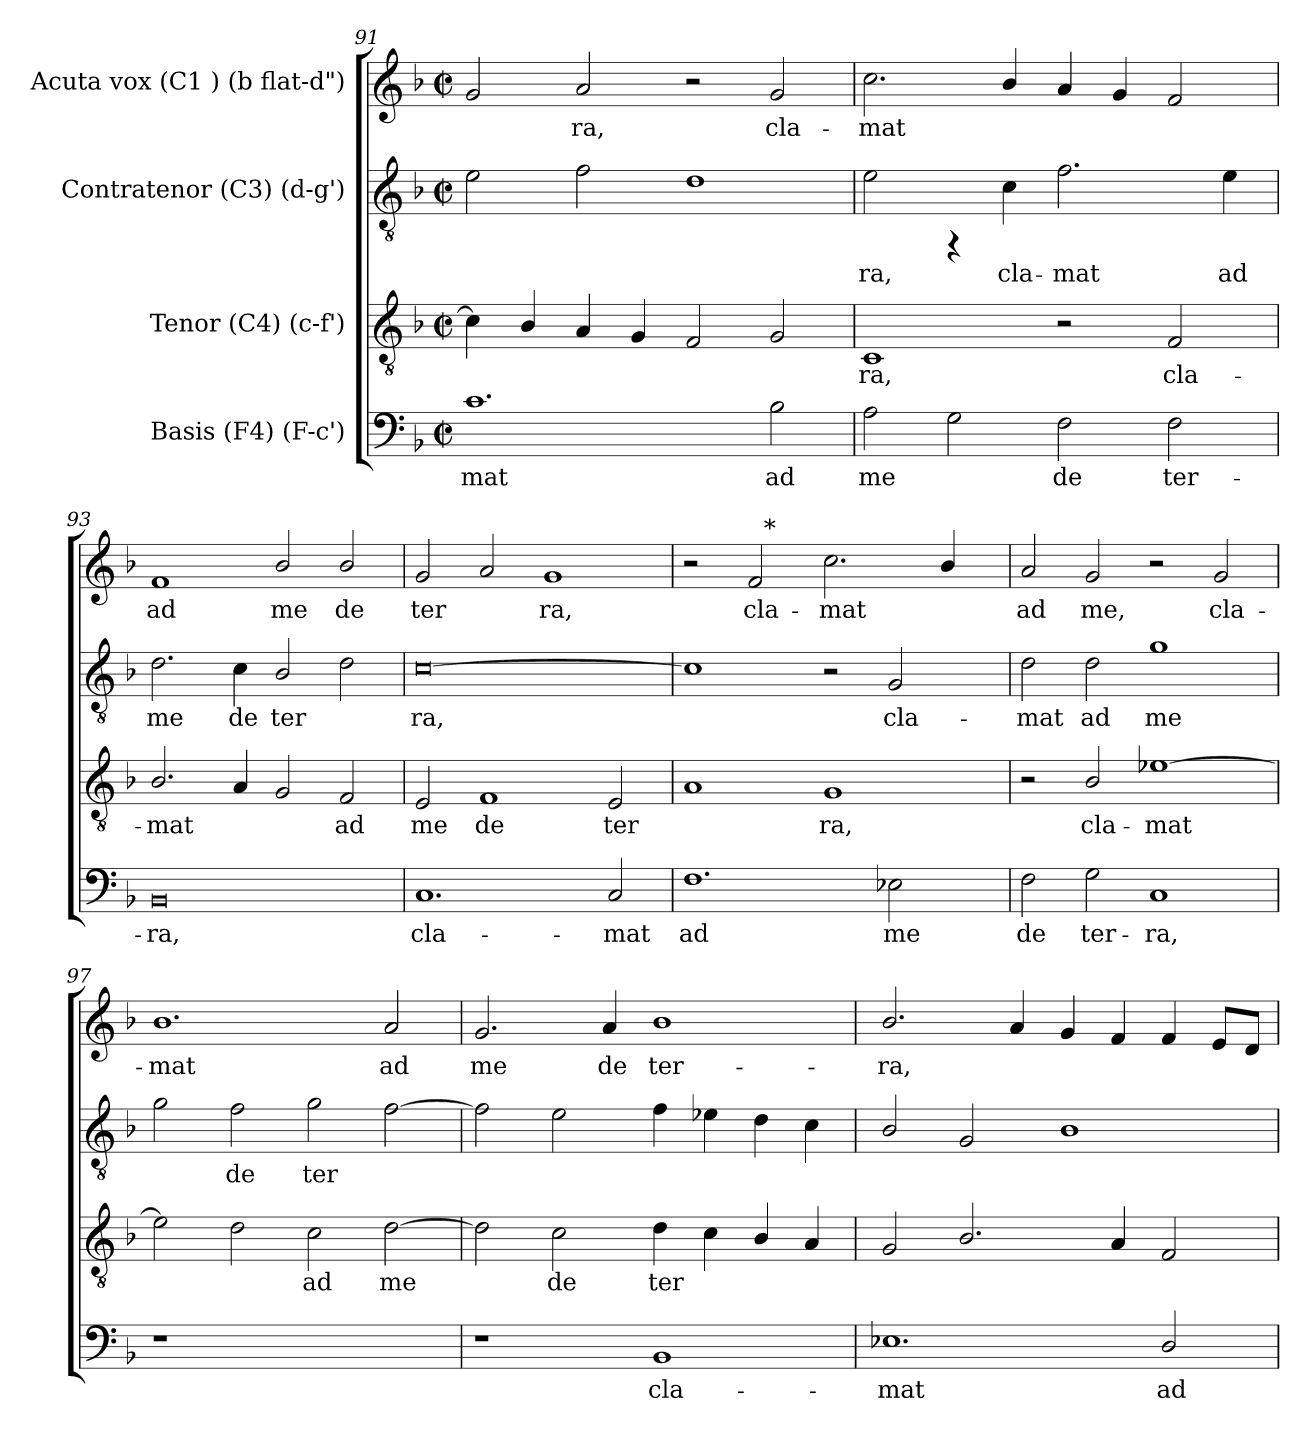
**kern	**text	**kern	**text	**kern	**text	**kern	**text
*part4	*part4	*part3	*part3	*part2	*part2	*part1	*part1
*staff4	*staff4	*staff3	*staff3	*staff2	*staff2	*staff1	*staff1
*I"Basis (F4)  (F-c')	*	*I"Tenor (C4)  (c-f')	*	*I"Contratenor (C3)  (d-g')	*	*I"Acuta vox (C1 )  (b flat-d")	*
*clefF4	*	*clefGv2	*	*clefGv2	*	*clefG2	*
*k[b-]	*	*k[b-]	*	*k[b-]	*	*k[b-]	*
*F:	*	*F:	*	*F:	*	*F:	*
*M2/2	*	*M2/2	*	*M2/2	*	*M2/2	*
*met(c|)	*	*met(c|)	*	*met(c|)	*	*met(c|)	*
=91	=91	=91	=91	=91	=91	=91	=91
!	!LO:LY:b:cj	!	!LO:LY:b:cj	!	!LO:LY:b:cj	!	!LO:LY:b:cj
1.c	-mat	4c\]	--	2e\	--	2g/	--
!	!	!	!LO:LY:b:cj	!	!	!	!
.	.	4B-/	--	.	.	.	.
!	!	!	!LO:LY:b:cj	!	!LO:LY:b:cj	!	!LO:LY:b:cj
.	.	4A/	--	2f\	--	2a/	-ra,
!	!	!	!LO:LY:b:cj	!	!	!	!
.	.	4G/	--	.	.	.	.
!	!	!	!LO:LY:b:cj	!	!LO:LY:b:cj	!	!
.	.	2F/	--	1d	--	2r	.
!	!LO:LY:b:cj	!	!LO:LY:b:cj	!	!	!	!LO:LY:b:cj
2B-\	ad	2G/	--	.	.	2g/	cla-
=92	=92	=92	=92	=92	=92	=92	=92
!	!LO:LY:b:cj	!	!LO:LY:b:cj	!	!LO:LY:b:cj	!	!LO:LY:b:cj
2A\	me	1C	-ra,	2e\	-ra,	2.cc\	-mat
!	!LO:LY:b:cj	!	!	!	!	!	!
2G\	.	.	.	4rFF	.	.	.
!	!	!	!	!	!LO:LY:b:cj	!	!LO:LY:b:cj
.	.	.	.	4c\	cla-	4b-/	.
!	!LO:LY:b:cj	!	!	!	!LO:LY:b:cj	!	!LO:LY:b:cj
2F\	de	2r	.	2.f\	-mat	4a/	.
!	!	!	!	!	!	!	!LO:LY:b:cj
.	.	.	.	.	.	4g/	.
!	!LO:LY:b:cj	!	!LO:LY:b:cj	!	!	!	!LO:LY:b:cj
2F\	ter-	2F/	cla-	.	.	2f/	.
!	!	!	!	!	!LO:LY:b:cj	!	!
.	.	.	.	4e\	ad	.	.
!!LO:PB:g=z
=93	=93	=93	=93	=93	=93	=93	=93
!	!LO:LY:b:cj	!	!LO:LY:b:cj	!	!LO:LY:b:cj	!	!LO:LY:b:cj
0BB-	-ra,	2.B-/	-mat	2.d\	me	1f	ad
!	!	!	!LO:LY:b:cj	!	!LO:LY:b:cj	!	!
.	.	4A/	.	4c\	de	.	.
!	!	!	!LO:LY:b:cj	!	!LO:LY:b:cj	!	!LO:LY:b:cj
.	.	2G/	.	2B-/	ter-	2b-/	me
!	!	!	!LO:LY:b:cj	!	!LO:LY:b:cj	!	!LO:LY:b:cj
.	.	2F/	ad	2d\	--	2b-/	de
=94	=94	=94	=94	=94	=94	=94	=94
!	!LO:LY:b:cj	!	!LO:LY:b:cj	!	!LO:LY:b:cj	!	!LO:LY:b:cj
1.C	cla-	2E/	me	[>0c	-ra,	2g/	ter-
!	!	!	!LO:LY:b:cj	!	!	!	!LO:LY:b:cj
.	.	1F	de	.	.	2a/	--
!	!	!	!	!	!	!	!LO:LY:b:cj
.	.	.	.	.	.	1g	-ra,
!	!LO:LY:b:cj	!	!LO:LY:b:cj	!	!	!	!
2C/	-mat	2E/	ter-	.	.	.	.
=95	=95	=95	=95	=95	=95	=95	=95
!	!LO:LY:b:cj	!	!LO:LY:b:cj	!	!LO:LY:b:cj	!	!
*	*	*	*	*	*	*^	*
1.F	ad	1A	--	1c]	.	2r	2ryy	.
!	!	!	!	!	!	!	!	!LO:LY:b:cj
.	.	.	.	.	.	2f/	32.ryy	cla-
!	!	!	!	!	!	!	!LO:TX:a:t=*	!
.	.	.	.	.	.	.	1ryy	.
!	!	!	!LO:LY:b:cj	!	!	!	!	!LO:LY:b:cj
.	.	1G	-ra,	2r	.	2.cc\	.	-mat
!	!LO:LY:b:cj	!	!	!	!LO:LY:b:cj	!	!	!
2E-X\	me	.	.	2G/	cla-	.	.	.
.	.	.	.	.	.	.	4ryy	.
!	!	!	!	!	!	!	!	!LO:LY:b:cj
.	.	.	.	.	.	4b-/	.	.
.	.	.	.	.	.	.	8ryy	.
.	.	.	.	.	.	.	16ryy	.
.	.	.	.	.	.	.	64ryy	.
=96	=96	=96	=96	=96	=96	=96	=96	=96
!	!LO:LY:b:cj	!	!	!	!LO:LY:b:cj	!	!	!LO:LY:b:cj
*	*	*	*	*	*	*v	*v	*
2F\	de	2r	.	2d\	-mat	2a/	ad
!	!LO:LY:b:cj	!	!LO:LY:b:cj	!	!LO:LY:b:cj	!	!LO:LY:b:cj
2G\	ter-	2B-/	cla-	2d\	ad	2g/	me,
!	!LO:LY:b:cj	!	!LO:LY:b:cj	!	!LO:LY:b:cj	!	!
1C	-ra,	[>1e-X	-mat	1g	me	2r	.
!	!	!	!	!	!	!	!LO:LY:b:cj
.	.	.	.	.	.	2g/	cla-
!!LO:PB:g=z
=97	=97	=97	=97	=97	=97	=97	=97
!	!	!	!LO:LY:b:cj	!	!LO:LY:b:cj	!	!LO:LY:b:cj
1r	.	2e-\]	.	2g\	.	1.b-	-mat
!	!	!	!LO:LY:b:cj	!	!LO:LY:b:cj	!	!
.	.	2d\	.	2f\	de	.	.
!	!	!	!LO:LY:b:cj	!	!LO:LY:b:cj	!	!
1ryy	.	2c\	ad	2g\	ter-	.	.
!	!	!	!LO:LY:b:cj	!	!LO:LY:b:cj	!	!LO:LY:b:cj
.	.	[>2d\	me	[>2f\	--	2a/	ad
=98	=98	=98	=98	=98	=98	=98	=98
!	!	!	!LO:LY:b:cj	!	!LO:LY:b:cj	!	!LO:LY:b:cj
1r	.	2d\]	.	2f\]	--	2.g/	me
!	!	!	!LO:LY:b:cj	!	!LO:LY:b:cj	!	!
.	.	2c\	de	2e\	--	.	.
!	!	!	!	!	!	!	!LO:LY:b:cj
.	.	.	.	.	.	4a/	de
!	!LO:LY:b:cj	!	!LO:LY:b:cj	!	!LO:LY:b:cj	!	!LO:LY:b:cj
1BB-	cla-	4d\	ter-	4f\	--	1b-	ter-
!	!	!	!LO:LY:b:cj	!	!LO:LY:b:cj	!	!
.	.	4c\	--	4e-\	--	.	.
!	!	!	!LO:LY:b:cj	!	!LO:LY:b:cj	!	!
.	.	4B-/	--	4d\	--	.	.
!	!	!	!LO:LY:b:cj	!	!LO:LY:b:cj	!	!
.	.	4A/	--	4c\	--	.	.
=99	=99	=99	=99	=99	=99	=99	=99
!	!LO:LY:b:cj	!	!LO:LY:b:cj	!	!LO:LY:b:cj	!	!LO:LY:b:cj
1.E-X	-mat	2G/	--	2B-/	--	2.b-/	-ra,
!	!	!	!LO:LY:b:cj	!	!LO:LY:b:cj	!	!
.	.	2.B-/	--	2G/	--	.	.
!	!	!	!	!	!	!	!LO:LY:b:cj
.	.	.	.	.	.	4a/	.
!	!	!	!	!	!LO:LY:b:cj	!	!LO:LY:b:cj
.	.	.	.	1B-	--	4g/	.
!	!	!	!LO:LY:b:cj	!	!	!	!LO:LY:b:cj
.	.	4A/	--	.	.	4f/	.
!	!LO:LY:b:cj	!	!LO:LY:b:cj	!	!	!	!LO:LY:b:cj
2D/	ad	2F/	--	.	.	4f/	.
!	!	!	!	!	!	!	!LO:LY:b:cj
.	.	.	.	.	.	8e/L	.
!	!	!	!	!	!	!	!LO:LY:b:cj
.	.	.	.	.	.	8d/J	.
=	=	=	=	=	=	=	=
*-	*-	*-	*-	*-	*-	*-	*-
